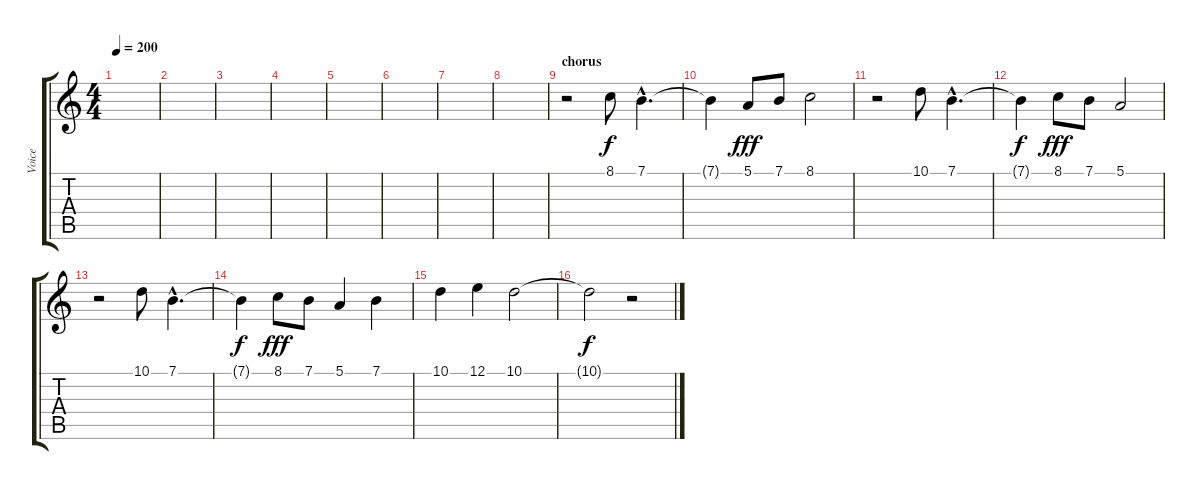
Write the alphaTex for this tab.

\track ("Voice" "Voice") {instrument choiraahs}
\staff {score tabs}
\tuning (E4 B3 G3 D3 A2 E2) {hide}
\ts (4 4)
\tempo 200
\clef g2
\ks c
|
|
|
|
|
|
|
|
\section ("" "chorus")
r.2 8.1.8 7.1{hac}.4{d} |
7.1{t}.4{dy f} 5.1.8{dy fff} 7.1.8 8.1.2 |
r.2 10.1.8 7.1{hac}.4{d} |
7.1{t}.4{dy f} 8.1.8{dy fff} 7.1.8 5.1.2 |
r.2 10.1.8 7.1{hac}.4{d} |
7.1{t}.4{dy f} 8.1.8{dy fff} 7.1.8 5.1.4 7.1.4 |
10.1.4 12.1.4 10.1.2 |
10.1{t}.2{dy f} r.2
